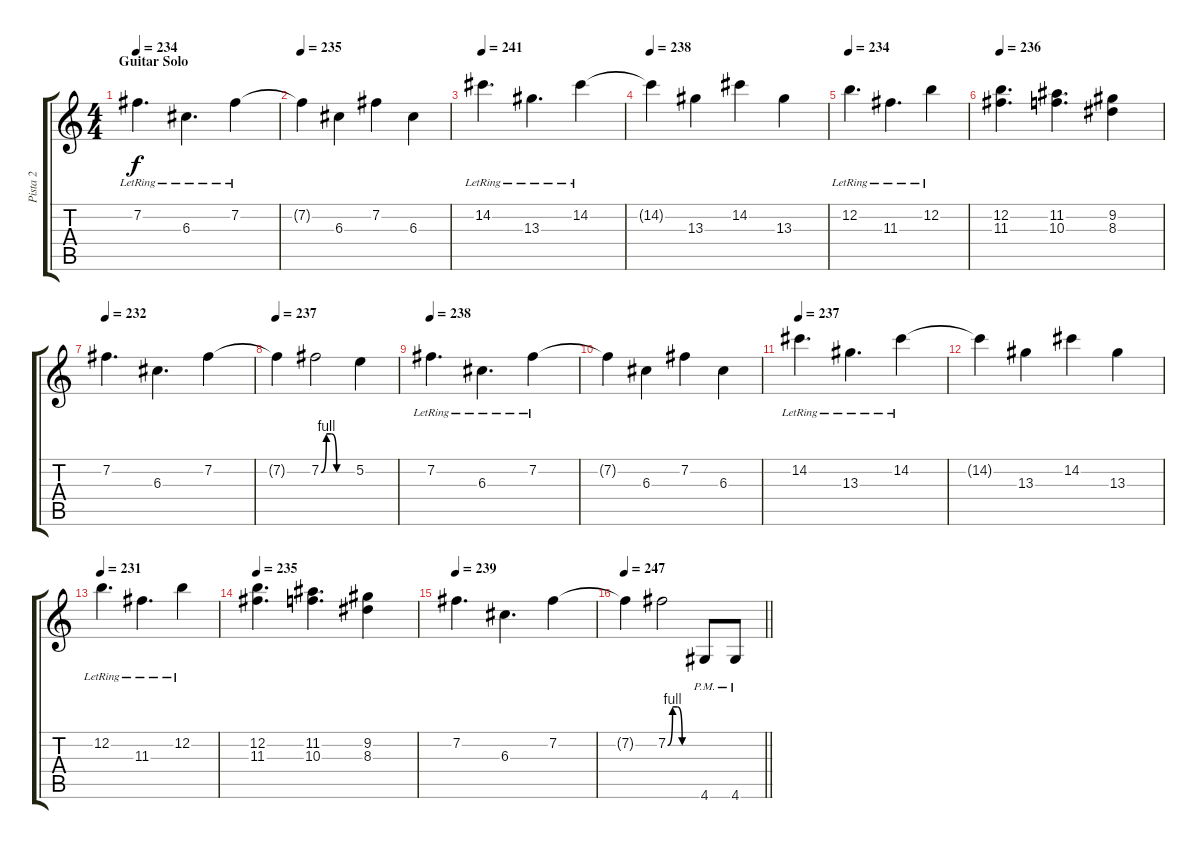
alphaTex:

\track ("Pista 2" "Pista 2") {instrument overdrivenguitar}
\staff {score tabs}
\tuning (E4 B3 G3 D3 A2 E2) {hide}
\ts (4 4)
\section ("" "Guitar Solo")
\tempo 234
\clef g2
\ks c
7.2{lr}.4{d dy f} 6.3{lr}.4{d} 7.2{lr}.4 |
\tempo 235
7.2{t}.4 6.3.4 7.2.4 6.3.4 |
\tempo 241
14.2{lr}.4{d} 13.3{lr}.4{d} 14.2{lr}.4 |
\tempo 238
14.2{t}.4 13.3.4 14.2.4 13.3.4 |
\tempo 234
12.2{lr}.4{d} 11.3{lr}.4{d} 12.2{lr}.4 |
\tempo 236
(12.2 11.3).4{d} (11.2 10.3).4{d} (9.2 8.3).4 |
\tempo 232
7.2.4{d} 6.3.4{d} 7.2.4 |
\tempo 237
7.2{t}.4 7.2{be (custom 0 0 10 4 20 4 30 0 60 0)}.2 5.2.4 |
\tempo 238
7.2{lr}.4{d} 6.3{lr}.4{d} 7.2{lr}.4 |
7.2{t}.4 6.3.4 7.2.4 6.3.4 |
\tempo 237
14.2{lr}.4{d} 13.3{lr}.4{d} 14.2{lr}.4 |
14.2{t}.4 13.3.4 14.2.4 13.3.4 |
\tempo 231
12.2{lr}.4{d} 11.3{lr}.4{d} 12.2{lr}.4 |
\tempo 235
(12.2 11.3).4{d} (11.2 10.3).4{d} (9.2 8.3).4 |
\tempo 239
7.2.4{d} 6.3.4{d} 7.2.4 |
\tempo 247
\barLineRight lightlight
7.2{t}.4 7.2{be (custom 0 0 10 4 20 4 30 0 60 0)}.2 4.6{pm}.8 4.6{pm}.8
